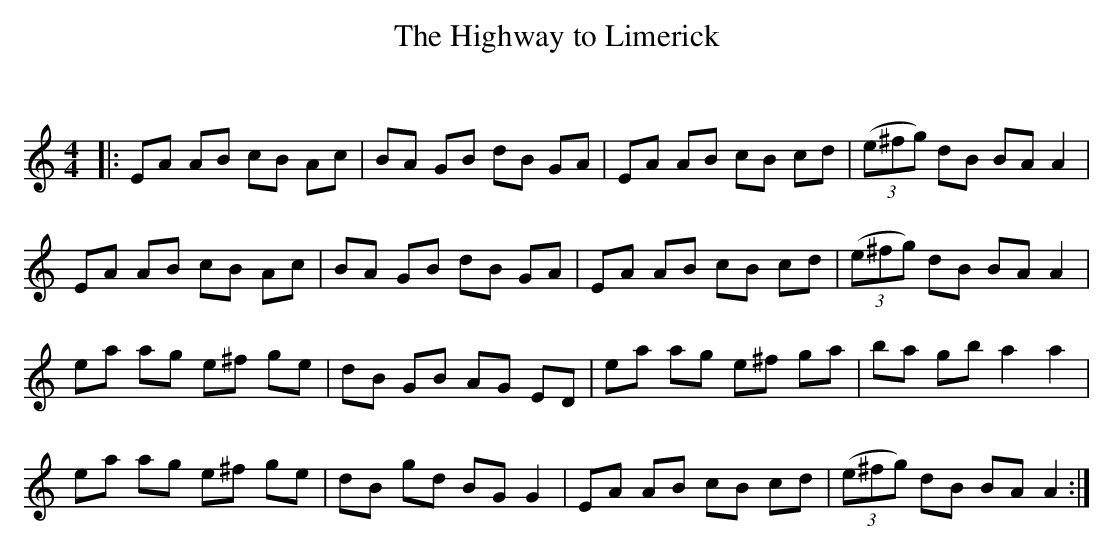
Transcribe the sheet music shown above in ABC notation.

X:1
T: The Highway to Limerick
C:
Q: 232
K:Am
M:4/4
L:1/8
|:EA AB cB Ac|BA GB dB GA|EA AB cB cd|((3e^fg) dB BA A2|
EA AB cB Ac|BA GB dB GA|EA AB cB cd|((3e^fg) dB BA A2|
ea ag e^f ge|dB GB AG ED|ea ag e^f ga|ba gb a2 a2|
ea ag e^f ge|dB gd BG G2|EA AB cB cd|((3e^fg) dB BA A2:|
